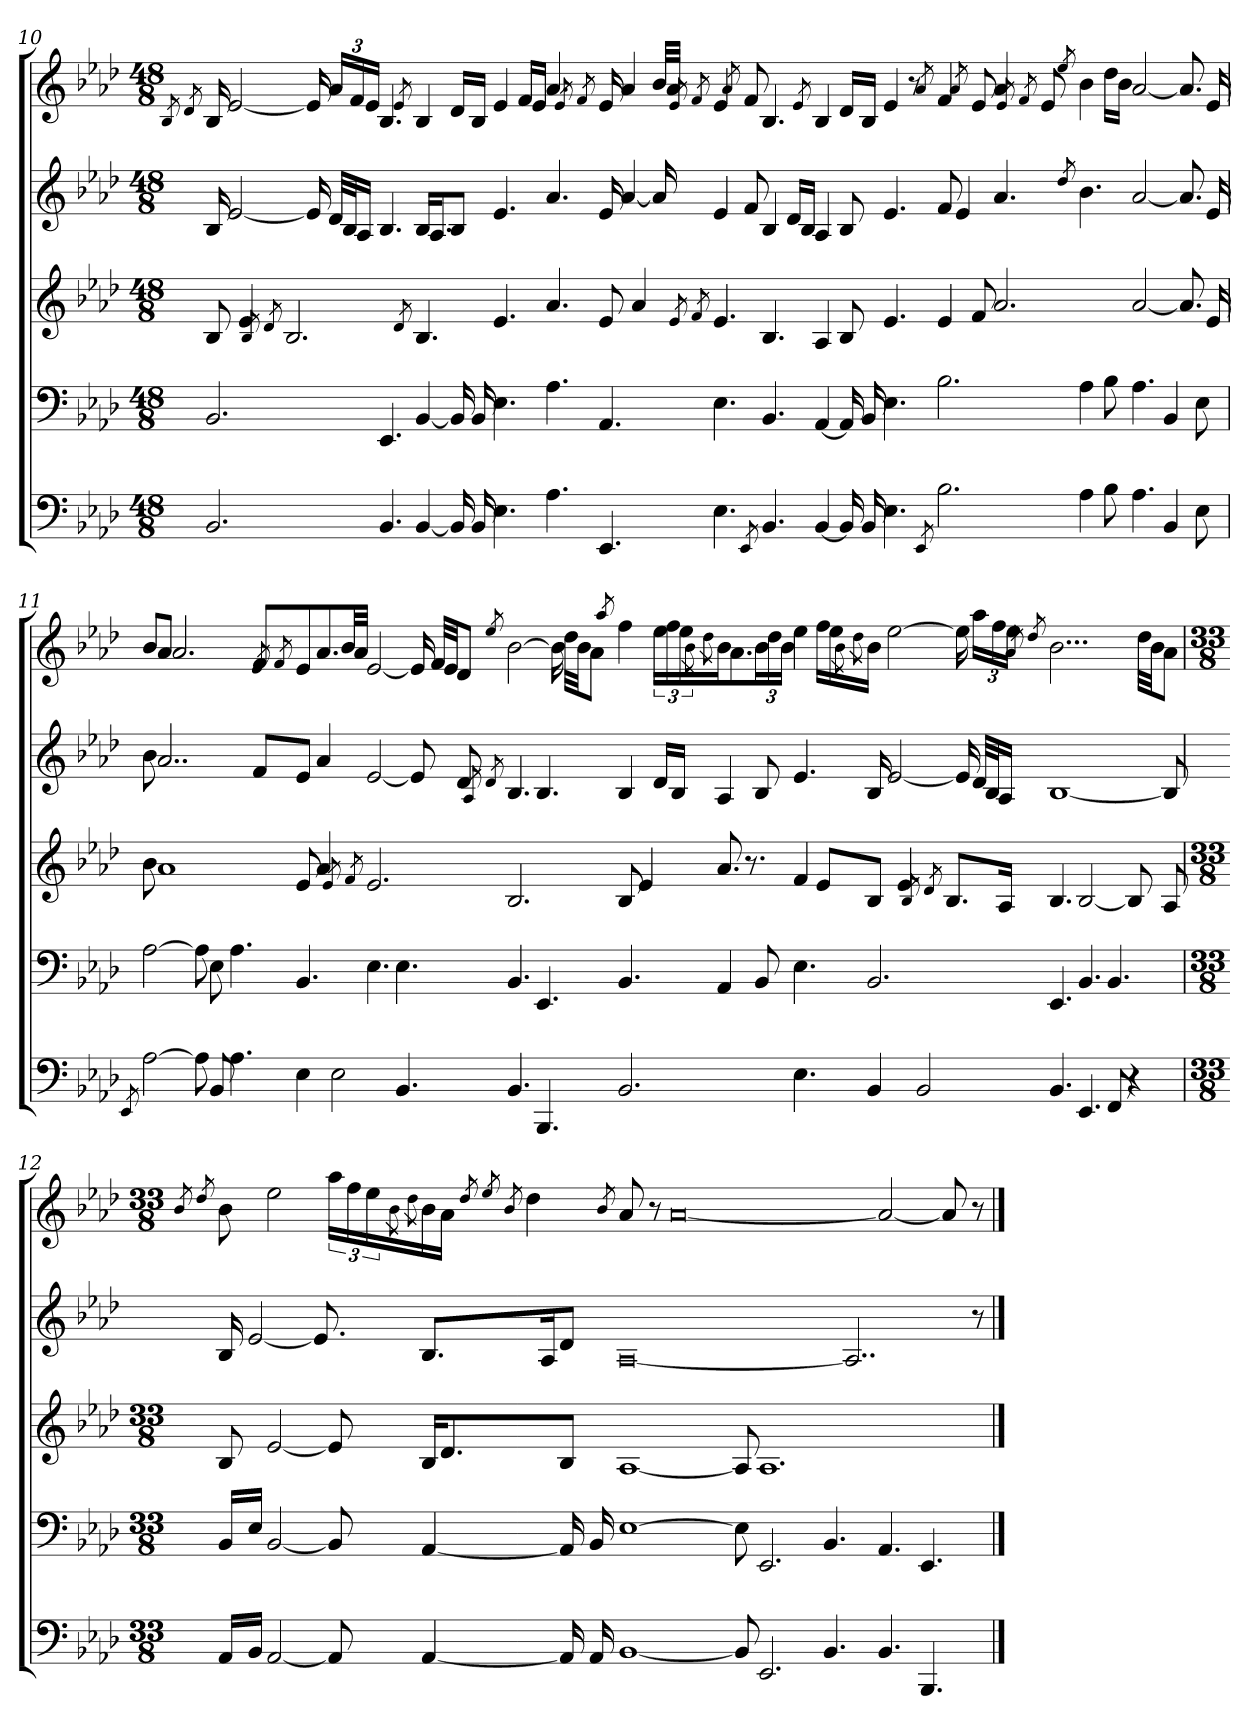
**kern	**kern	**kern	**kern	**kern
*part5	*part4	*part3	*part2	*part1
*staff5	*staff4	*staff3	*staff2	*staff1
*clefF4	*clefF4	*clefG2	*clefG2	*clefG2
*k[b-e-a-d-]	*k[b-e-a-d-]	*k[b-e-a-d-]	*k[b-e-a-d-]	*k[b-e-a-d-]
*M48/8	*M48/8	*M48/8	*M48/8	*M48/8
=10	=10	=10	=10	=10
.	.	.	.	8qB-
.	.	.	.	8qd-
2.BB-	2.BB-	8B-	16B-	16B-
.	.	.	[2e-	[2e-
.	.	4e-	.	.
.	.	8qB-	.	.
.	.	8qd-	.	.
.	.	2.B-	.	.
.	.	.	16e-]	16e-]
.	.	.	32d-/LLL	24a-/LL
.	.	.	32B-/J	.
.	.	.	.	24f/
.	.	.	16A-/JJ	.
.	.	.	.	24e-/JJ
4.BB-	4.EE-	.	4.B-	4.B-
.	.	8qd-	.	8qe-
[4BB-	[4BB-	4.B-	16B-/KL	4B-
.	.	.	8.A-/	.
16BB-]	16BB-]	.	8B-/J	16d-/LL
16BB-	16BB-	.	.	16B-/JJ
4.E-	4.E-	4.e-	4.e-	4e-
.	.	.	.	16f/LL
.	.	.	.	16e-/JJ
4.A-	4.A-	4.a-	4.a-	4.a-
.	.	.	.	8qe-
.	.	.	.	8qf
4.EE-	4.AA-	8e-	16e-	16e-
.	.	.	[4a-	4a-
.	.	4a-	.	.
.	.	.	16a-]	32b-/LLL
.	.	.	.	32a-/JJJ
.	.	8qe-	.	8qe-
.	.	8qf	.	8qf
4.E-	4.E-	4.e-	4e-	4e-
.	.	.	.	8qa-
.	.	.	8f	8f
8qEE-	.	.	.	.
4.BB-	4.BB-	4.B-	4B-	4.B-
.	.	.	16d-/LL	.
.	.	.	16B-/JJ	.
.	.	.	.	8qe-
[4BB-	[4AA-	4A-	4A-	4B-
16BB-]	16AA-]	8B-	8B-	16d-/LL
16BB-	16BB-	.	.	16B-/JJ
4.E-	4.E-	4.e-	4.e-	4e-
.	.	.	.	8r
8qEE-	.	.	.	8qa-
2.B-	2.B-	4e-	8f	4f
.	.	.	4e-	.
.	.	.	.	8qa-
.	.	8f	.	8e-
.	.	2.a-	4.a-	4a-
.	.	.	.	8qe-
.	.	.	.	8qf
.	.	.	.	8e-
.	.	.	8qdd-	8qee-
4A-	4A-	.	4.b-	4b-
8B-	8B-	.	.	16dd-\LL
.	.	.	.	16b-\JJ
4.A-	4.A-	[2a-	[2a-	[2a-
4BB-	4BB-	.	.	.
.	.	8.a-]	8.a-]	8.a-]
8E-	8E-	.	.	.
.	.	16e-	16e-	16e-
=11	=11	=11	=11	=11
8qEE-	.	.	.	.
[2A-	[2A-	8b-	8b-	8b-/L
.	.	1a-	2..a-	8a-/J
.	.	.	.	2.a-
8A-]	8A-]	.	.	.
8BB-	8E-	.	.	.
4.A-	4.A-	.	.	.
.	.	.	8f/L	8f/L
.	.	.	.	8qe-/
.	.	.	.	8qf/
4E-	4.BB-	8e-	8e-/J	8e-/
.	.	4a-	4a-	8.a-/
2E-	.	.	.	.
.	.	.	.	32b-/LL
.	.	.	.	32a-/JJJ
.	.	8qe-	.	.
.	.	8qf	.	.
.	4.E-	2.e-	[2e-	[2e-
4.BB-	4.E-	.	.	.
.	.	.	8e-]	16e-]
.	.	.	.	32f/LLL
.	.	.	.	32e-/JJ
.	.	.	8d-	8d-/J
.	.	.	8qA-	.
.	.	.	8qd-	8qee-
4.BB-	4.BB-	2.B-	4.B-	[2b-
4.BBB-	4.EE-	.	4.B-	.
.	.	.	.	16b-]
.	.	.	.	32dd-\LLL
.	.	.	.	32b-\JJ
.	.	.	.	8a-\J
.	.	.	.	8qaa-
2.BB-	4.BB-	8B-	4B-	4ff
.	.	4e-	.	.
.	.	.	16d-/LL	24ee-\LL
.	.	.	.	24ff\
.	.	.	16B-/JJ	.
.	.	.	.	24ee-\
.	.	.	.	8qb-\
.	.	.	.	8qdd-\
.	4AA-	8.a-	4A-	16b-\J
.	.	.	.	8.a-\
.	.	8.r	.	.
.	8BB-	.	8B-	24b-\L
.	.	.	.	24dd-\
.	.	.	.	24b-\JJ
4.E-	4.E-	4f	4.e-	4ee-
.	.	8e-/L	.	16ff\LL
.	.	.	.	16ee-\
.	.	.	.	8qb-\
.	.	.	.	8qdd-\
4BB-	2.BB-	8B-/J	16B-	16b-\JJ
.	.	.	[2e-	[2ee-
.	.	4.e-	.	.
2BB-	.	.	.	.
.	.	8qB-	.	.
.	.	8qd-	.	.
.	.	8.B-/L	.	.
.	.	.	16e-]	16ee-]
.	.	.	32d-/LLL	24aa-\LL
.	.	.	32B-/J	.
.	.	.	.	24ff\
.	.	16A-/Jk	16A-/JJ	.
.	.	.	.	24ee-\JJ
.	.	.	.	8qa-
.	.	.	.	8qdd-
4.BB-	4.EE-	4.B-	[1B-	2...b-
4.EE-	4.BB-	[2B-	.	.
8FF	4.BB-	.	.	.
4r	.	8B-]	.	.
.	.	.	.	32dd-\LLL
.	.	.	.	32b-\JJ
.	.	8A-	8B-]	8a-\J
=12	=12	=12	=12	=12
*M33/8	*M33/8	*M33/8	*	*M33/8
.	.	.	.	8qb-
.	.	.	.	8qdd-
16AA-/LL	16BB-/LL	8B-	16B-	8b-
16BB-/JJ	16E-/JJ	.	[2e-	.
[2AA-	[2BB-	[2e-	.	2ee-
.	.	.	8.e-]	.
8AA-]	8BB-]	8e-]	.	24aa-\LL
.	.	.	.	24ff\
.	.	.	.	24ee-\
.	.	.	.	8qb-\
.	.	.	.	8qdd-\
[4AA-	[4AA-	16B-/KL	8.B-/L	16b-\
.	.	8.d-/	.	16a-\JJ
.	.	.	.	8qdd-
.	.	.	.	8qee-
.	.	.	.	8qb-
.	.	.	.	4dd-
.	.	.	16A-/K	.
16AA-]	16AA-]	8B-/J	8d-/J	.
16AA-	16BB-	.	.	.
.	.	.	.	8qb-
[1BB-	[1E-	[1A-	[0A-	8a-
.	.	.	.	8r
.	.	.	.	[0a-
8BB-]	8E-]	8A-]	.	.
2.EE-	2.EE-	1.A-	.	.
4.BB-	4.BB-	.	.	.
.	.	.	2..A-]	.
4.BB-	4.AA-	.	.	2a-_
4.BBB-	4.EE-	4.ryy	.	.
.	.	.	.	8a-]
.	.	.	8r	8r
==	==	==	==	==
*-	*-	*-	*-	*-
